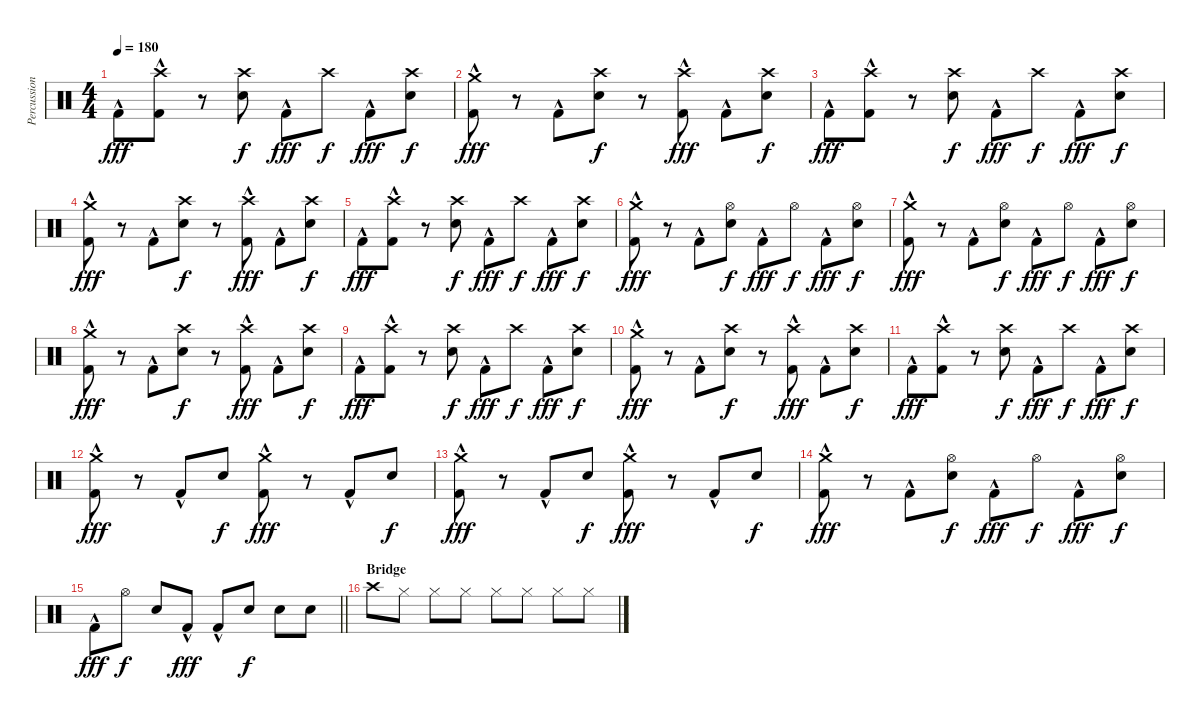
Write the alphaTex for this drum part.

\track ("Percussion" "Percussion") {instrument percussion}
\staff {score}
\articulation defaults
\ts (4 4)
\tempo 180
\clef neutral
\ks c "Kick (hit) 2"{hac}.8{dy fff}
("Crash high (hit)" "Kick (hit) 2"{hac}).8 r.8 ("Crash high (hit)" "Electric Snare (hit)").8{dy f} "Kick (hit) 2"{hac}.8{dy fff} "Crash high (hit)".8{dy f} "Kick (hit) 2"{hac}.8{dy fff} ("Crash high (hit)" "Electric Snare (hit)").8{dy f} |
("Crash medium (hit)" "Kick (hit) 2"{hac}).8{dy fff} r.8 "Kick (hit) 2"{hac}.8 ("Crash high (hit)" "Electric Snare (hit)").8{dy f} r.8 ("Crash high (hit)" "Kick (hit) 2"{hac}).8{dy fff} "Kick (hit) 2"{hac}.8 ("Crash high (hit)" "Electric Snare (hit)").8{dy f} |
"Kick (hit) 2"{hac}.8{dy fff} ("Crash high (hit)" "Kick (hit) 2"{hac}).8 r.8 ("Crash high (hit)" "Electric Snare (hit)").8{dy f} "Kick (hit) 2"{hac}.8{dy fff} "Crash high (hit)".8{dy f} "Kick (hit) 2"{hac}.8{dy fff} ("Crash high (hit)" "Electric Snare (hit)").8{dy f} |
("Crash medium (hit)" "Kick (hit) 2"{hac}).8{dy fff} r.8 "Kick (hit) 2"{hac}.8 ("Crash high (hit)" "Electric Snare (hit)").8{dy f} r.8 ("Crash high (hit)" "Kick (hit) 2"{hac}).8{dy fff} "Kick (hit) 2"{hac}.8 ("Crash high (hit)" "Electric Snare (hit)").8{dy f} |
"Kick (hit) 2"{hac}.8{dy fff} ("Crash high (hit)" "Kick (hit) 2"{hac}).8 r.8 ("Crash high (hit)" "Electric Snare (hit)").8{dy f} "Kick (hit) 2"{hac}.8{dy fff} "Crash high (hit)".8{dy f} "Kick (hit) 2"{hac}.8{dy fff} ("Crash high (hit)" "Electric Snare (hit)").8{dy f} |
("Crash medium (hit)" "Kick (hit) 2"{hac}).8{dy fff} r.8 "Kick (hit) 2"{hac}.8 ("Hi-Hat (open)" "Electric Snare (hit)").8{dy f} "Kick (hit) 2"{hac}.8{dy fff} "Hi-Hat (open)".8{dy f} "Kick (hit) 2"{hac}.8{dy fff} ("Hi-Hat (open)" "Electric Snare (hit)").8{dy f} |
("Crash medium (hit)" "Kick (hit) 2"{hac}).8{dy fff} r.8 "Kick (hit) 2"{hac}.8 ("Hi-Hat (open)" "Electric Snare (hit)").8{dy f} "Kick (hit) 2"{hac}.8{dy fff} "Hi-Hat (open)".8{dy f} "Kick (hit) 2"{hac}.8{dy fff} ("Hi-Hat (open)" "Electric Snare (hit)").8{dy f} |
("Crash medium (hit)" "Kick (hit) 2"{hac}).8{dy fff} r.8 "Kick (hit) 2"{hac}.8 ("Crash high (hit)" "Electric Snare (hit)").8{dy f} r.8 ("Crash high (hit)" "Kick (hit) 2"{hac}).8{dy fff} "Kick (hit) 2"{hac}.8 ("Crash high (hit)" "Electric Snare (hit)").8{dy f} |
"Kick (hit) 2"{hac}.8{dy fff} ("Crash high (hit)" "Kick (hit) 2"{hac}).8 r.8 ("Crash high (hit)" "Electric Snare (hit)").8{dy f} "Kick (hit) 2"{hac}.8{dy fff} "Crash high (hit)".8{dy f} "Kick (hit) 2"{hac}.8{dy fff} ("Crash high (hit)" "Electric Snare (hit)").8{dy f} |
("Crash medium (hit)" "Kick (hit) 2"{hac}).8{dy fff} r.8 "Kick (hit) 2"{hac}.8 ("Crash high (hit)" "Electric Snare (hit)").8{dy f} r.8 ("Crash high (hit)" "Kick (hit) 2"{hac}).8{dy fff} "Kick (hit) 2"{hac}.8 ("Crash high (hit)" "Electric Snare (hit)").8{dy f} |
"Kick (hit) 2"{hac}.8{dy fff} ("Crash high (hit)" "Kick (hit) 2"{hac}).8 r.8 ("Crash high (hit)" "Electric Snare (hit)").8{dy f} "Kick (hit) 2"{hac}.8{dy fff} "Crash high (hit)".8{dy f} "Kick (hit) 2"{hac}.8{dy fff} ("Crash high (hit)" "Electric Snare (hit)").8{dy f} |
("Crash medium (hit)" "Kick (hit) 2"{hac}).8{dy fff} r.8 "Kick (hit) 2"{hac}.8 "Electric Snare (hit)".8{dy f} ("Crash medium (hit)" "Kick (hit) 2"{hac}).8{dy fff} r.8 "Kick (hit) 2"{hac}.8 "Electric Snare (hit)".8{dy f} |
("Crash medium (hit)" "Kick (hit) 2"{hac}).8{dy fff} r.8 "Kick (hit) 2"{hac}.8 "Electric Snare (hit)".8{dy f} ("Crash medium (hit)" "Kick (hit) 2"{hac}).8{dy fff} r.8 "Kick (hit) 2"{hac}.8 "Electric Snare (hit)".8{dy f} |
("Crash medium (hit)" "Kick (hit) 2"{hac}).8{dy fff} r.8 "Kick (hit) 2"{hac}.8 ("Hi-Hat (open)" "Electric Snare (hit)").8{dy f} "Kick (hit) 2"{hac}.8{dy fff} "Hi-Hat (open)".8{dy f} "Kick (hit) 2"{hac}.8{dy fff} ("Hi-Hat (open)" "Electric Snare (hit)").8{dy f} |
\barLineRight lightlight "Kick (hit) 2"{hac}.8{dy fff} "Hi-Hat (open)".8{dy f} "Electric Snare (hit)".8 "Kick (hit) 2"{hac}.8{dy fff} "Kick (hit) 2"{hac}.8 "Electric Snare (hit)".8{dy f} "Electric Snare (hit)".8 "Electric Snare (hit)".8
|
\section ("" "Bridge")
"Crash high (hit)".8 "Hi-Hat (closed)".8{volume 10} "Hi-Hat (closed)".8 "Hi-Hat (closed)".8 "Hi-Hat (closed)".8 "Hi-Hat (closed)".8 "Hi-Hat (closed)".8 "Hi-Hat (closed)".8
